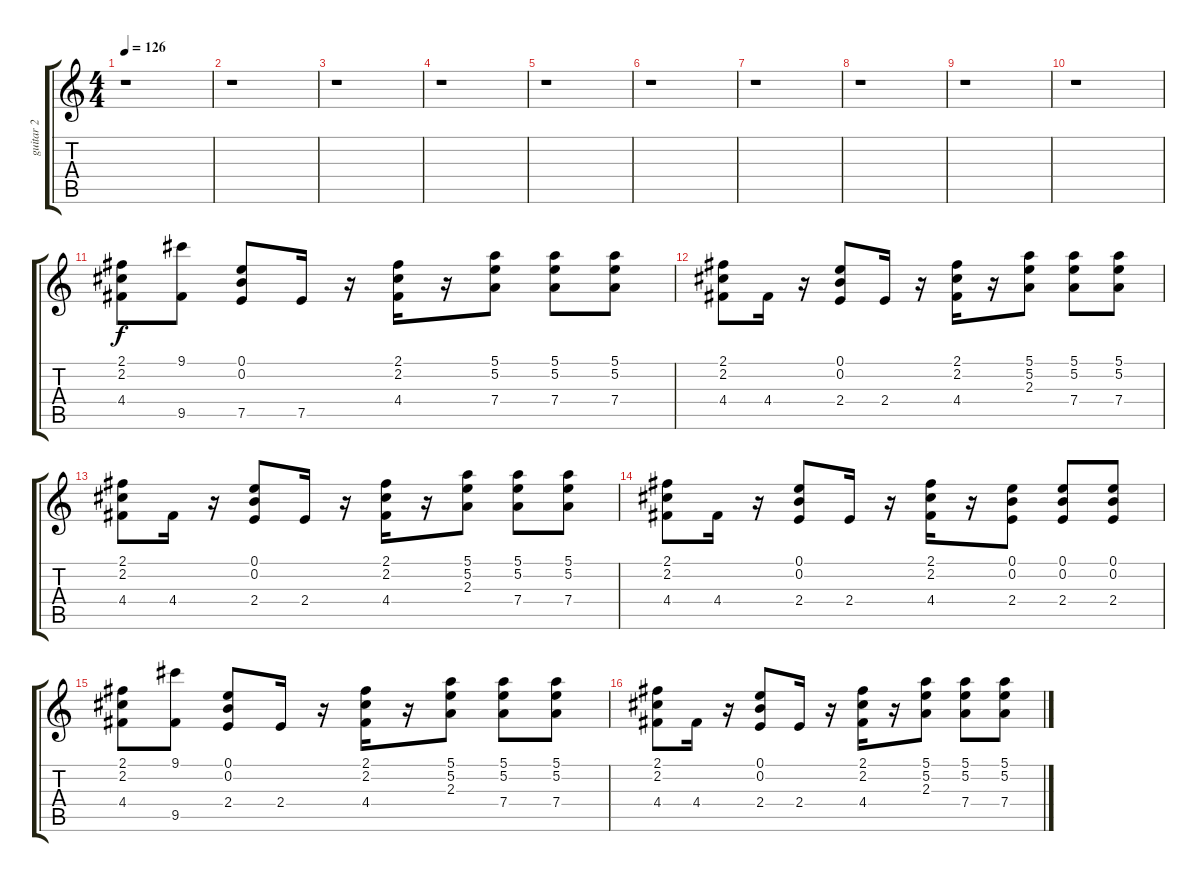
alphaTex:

\track ("guitar 2" "guitar 2") {instrument electricguitarmuted}
\staff {score tabs}
\tuning (E4 B3 G3 D3 A2 E2) {hide}
\ts (4 4)
\tempo 126
\clef g2
\ks c
r.1{dy f} |
r.1 |
r.1 |
r.1 |
r.1 |
r.1 |
r.1 |
r.1 |
r.1 |
r.1 |
(2.1 2.2 4.4).8 (9.1 9.5).8 (0.1 0.2 7.5).8 7.5.16 r.16 (2.1 2.2 4.4).16 r.16 (5.1 5.2 7.4).8 (5.1 5.2 7.4).8 (5.1 5.2 7.4).8 |
(2.1 2.2 4.4).8 4.4.16 r.16 (0.1 0.2 2.4).8 2.4.16 r.16 (2.1 2.2 4.4).16 r.16 (5.1 5.2 2.3).8 (5.1 5.2 7.4).8 (5.1 5.2 7.4).8 |
(2.1 2.2 4.4).8 4.4.16 r.16 (0.1 0.2 2.4).8 2.4.16 r.16 (2.1 2.2 4.4).16 r.16 (5.1 5.2 2.3).8 (5.1 5.2 7.4).8 (5.1 5.2 7.4).8 |
(2.1 2.2 4.4).8 4.4.16 r.16 (0.1 0.2 2.4).8 2.4.16 r.16 (2.1 2.2 4.4).16 r.16 (0.1 0.2 2.4).8 (0.1 0.2 2.4).8 (0.1 0.2 2.4).8 |
(2.1 2.2 4.4).8 (9.1 9.5).8 (0.1 0.2 2.4).8 2.4.16 r.16 (2.1 2.2 4.4).16 r.16 (5.1 5.2 2.3).8 (5.1 5.2 7.4).8 (5.1 5.2 7.4).8 |
(2.1 2.2 4.4).8 4.4.16 r.16 (0.1 0.2 2.4).8 2.4.16 r.16 (2.1 2.2 4.4).16 r.16 (5.1 5.2 2.3).8 (5.1 5.2 7.4).8 (5.1 5.2 7.4).8
